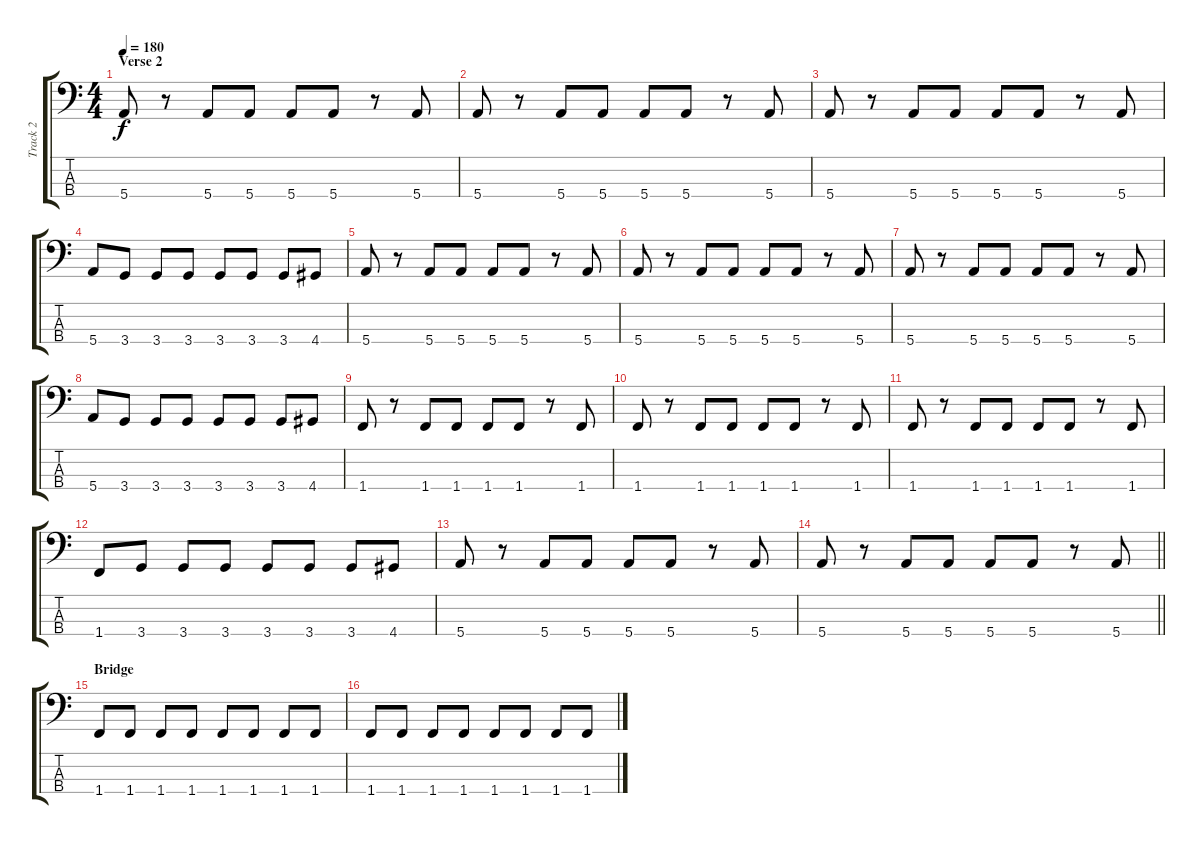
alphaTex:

\track ("Track 2" "Track 2") {instrument electricbassfinger}
\staff {score tabs}
\tuning (G2 D2 A1 E1) {hide}
\ts (4 4)
\section ("" "Verse 2")
\tempo 180
\clef f4
\ks c
5.4.8{dy f} r.8 5.4.8 5.4.8 5.4.8 5.4.8 r.8 5.4.8 |
5.4.8 r.8 5.4.8 5.4.8 5.4.8 5.4.8 r.8 5.4.8 |
5.4.8 r.8 5.4.8 5.4.8 5.4.8 5.4.8 r.8 5.4.8 |
5.4.8 3.4.8 3.4.8 3.4.8 3.4.8 3.4.8 3.4.8 4.4.8 |
5.4.8 r.8 5.4.8 5.4.8 5.4.8 5.4.8 r.8 5.4.8 |
5.4.8 r.8 5.4.8 5.4.8 5.4.8 5.4.8 r.8 5.4.8 |
5.4.8 r.8 5.4.8 5.4.8 5.4.8 5.4.8 r.8 5.4.8 |
5.4.8 3.4.8 3.4.8 3.4.8 3.4.8 3.4.8 3.4.8 4.4.8 |
1.4.8 r.8 1.4.8 1.4.8 1.4.8 1.4.8 r.8 1.4.8 |
1.4.8 r.8 1.4.8 1.4.8 1.4.8 1.4.8 r.8 1.4.8 |
1.4.8 r.8 1.4.8 1.4.8 1.4.8 1.4.8 r.8 1.4.8 |
1.4.8 3.4.8 3.4.8 3.4.8 3.4.8 3.4.8 3.4.8 4.4.8 |
5.4.8 r.8 5.4.8 5.4.8 5.4.8 5.4.8 r.8 5.4.8 |
\barLineRight lightlight
5.4.8 r.8 5.4.8 5.4.8 5.4.8 5.4.8 r.8 5.4.8 |
\section ("" "Bridge")
1.4.8 1.4.8 1.4.8 1.4.8 1.4.8 1.4.8 1.4.8 1.4.8 |
1.4.8 1.4.8 1.4.8 1.4.8 1.4.8 1.4.8 1.4.8 1.4.8
